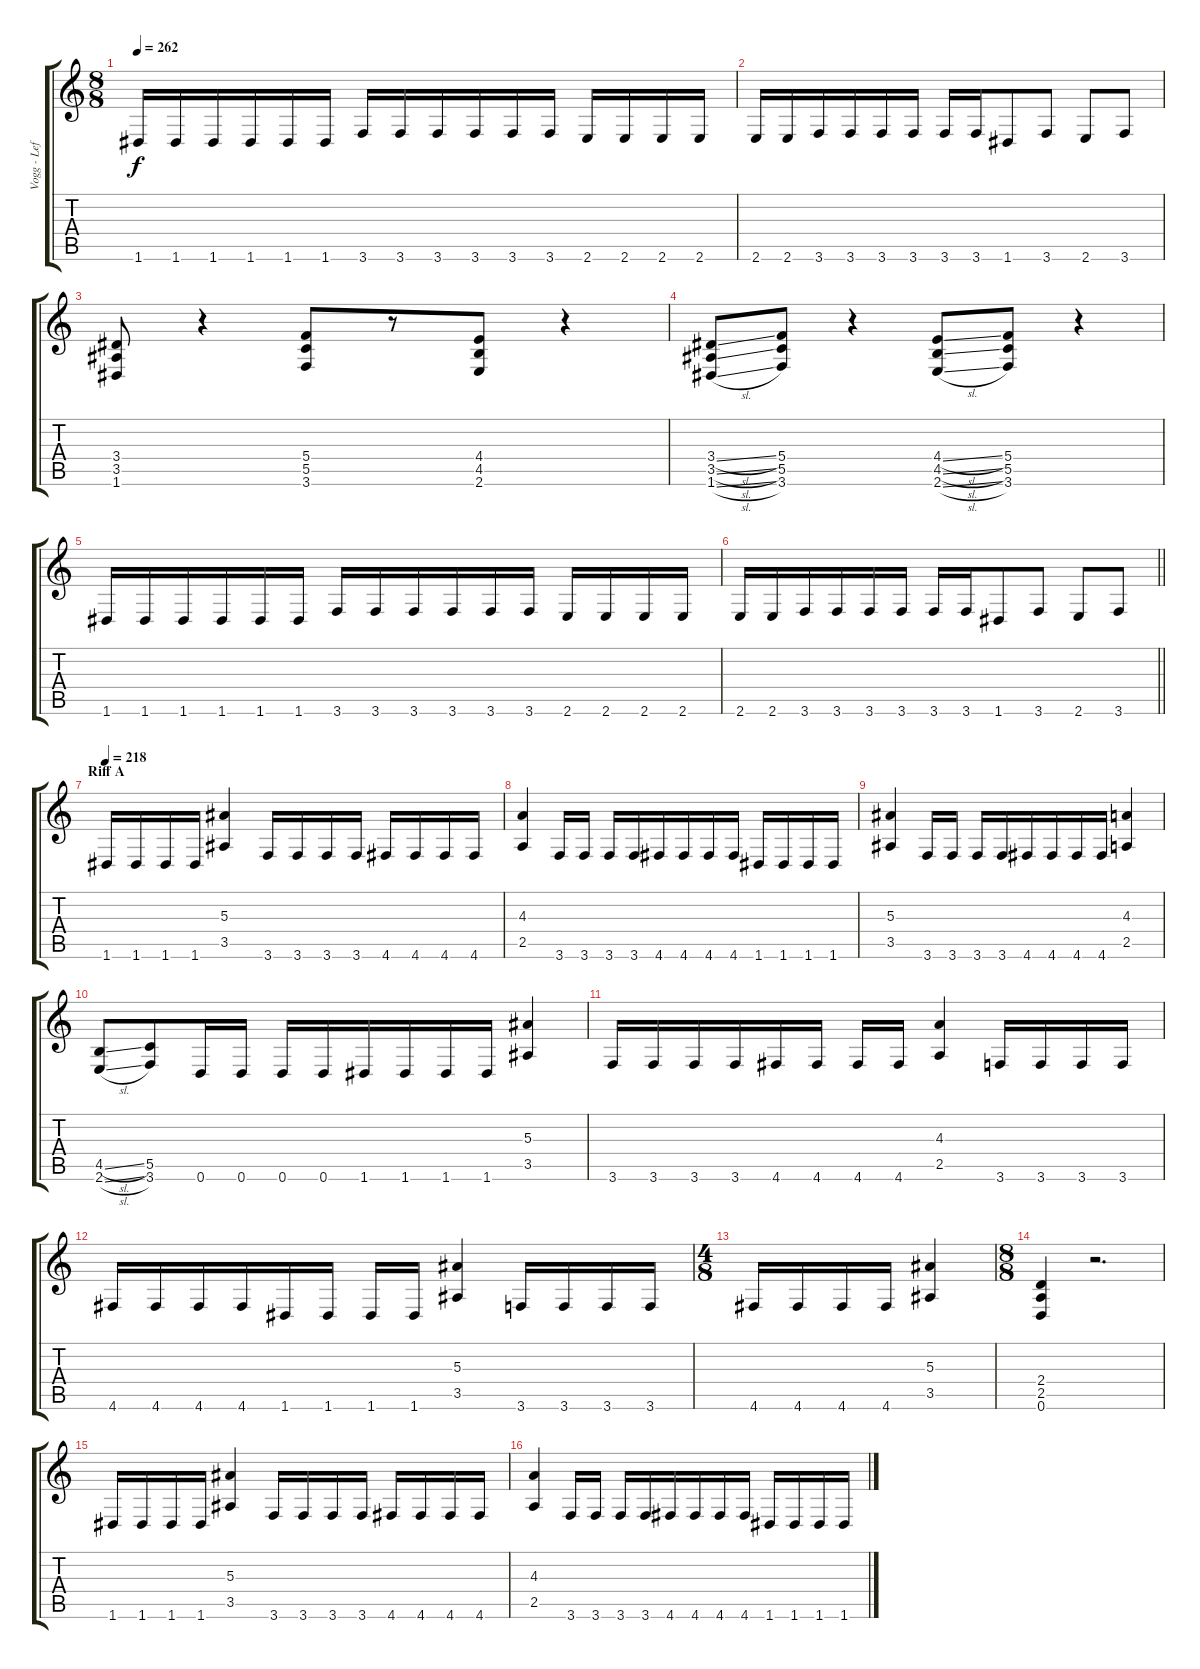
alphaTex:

\track ("Vogg - Left" "Vogg - Lef") {instrument distortionguitar}
\staff {score tabs}
\tuning (D4 A3 F3 C3 G2 D2) {hide}
\ts (8 8)
\tempo 262
\clef g2
\ks c
1.6.16{dy f} 1.6.16 1.6.16 1.6.16 1.6.16 1.6.16 3.6.16 3.6.16 3.6.16 3.6.16 3.6.16 3.6.16 2.6.16 2.6.16 2.6.16 2.6.16 |
2.6.16 2.6.16 3.6.16 3.6.16 3.6.16 3.6.16 3.6.16 3.6.16 1.6.8 3.6.8 2.6.8 3.6.8 |
(3.4 3.5 1.6).8 r.4 (5.4 5.5 3.6).8 r.8 (4.4 4.5 2.6).8 r.4 |
(3.4{sl} 3.5{sl} 1.6{sl}).8 (5.4 5.5 3.6).8 r.4 (4.4{sl} 4.5{sl} 2.6{sl}).8 (5.4 5.5 3.6).8 r.4 |
1.6.16 1.6.16 1.6.16 1.6.16 1.6.16 1.6.16 3.6.16 3.6.16 3.6.16 3.6.16 3.6.16 3.6.16 2.6.16 2.6.16 2.6.16 2.6.16 |
\barLineRight lightlight
2.6.16 2.6.16 3.6.16 3.6.16 3.6.16 3.6.16 3.6.16 3.6.16 1.6.8 3.6.8 2.6.8 3.6.8 |
\section ("" "Riff A")
\tempo 218
1.6.16 1.6.16 1.6.16 1.6.16 (5.3 3.5).4 3.6.16 3.6.16 3.6.16 3.6.16 4.6.16 4.6.16 4.6.16 4.6.16 |
(4.3 2.5).4 3.6.16 3.6.16 3.6.16 3.6.16 4.6.16 4.6.16 4.6.16 4.6.16 1.6.16 1.6.16 1.6.16 1.6.16 |
(5.3 3.5).4 3.6.16 3.6.16 3.6.16 3.6.16 4.6.16 4.6.16 4.6.16 4.6.16 (4.3 2.5).4 |
(4.5{sl} 2.6{sl}).8 (5.5 3.6).8 0.6.16 0.6.16 0.6.16 0.6.16 1.6.16 1.6.16 1.6.16 1.6.16 (5.3 3.5).4 |
3.6.16 3.6.16 3.6.16 3.6.16 4.6.16 4.6.16 4.6.16 4.6.16 (4.3 2.5).4 3.6.16 3.6.16 3.6.16 3.6.16 |
4.6.16 4.6.16 4.6.16 4.6.16 1.6.16 1.6.16 1.6.16 1.6.16 (5.3 3.5).4 3.6.16 3.6.16 3.6.16 3.6.16 |
\ts (4 8)
4.6.16 4.6.16 4.6.16 4.6.16 (5.3 3.5).4 |
\ts (8 8)
(2.4 2.5 0.6).4 r.2{d} |
1.6.16 1.6.16 1.6.16 1.6.16 (5.3 3.5).4 3.6.16 3.6.16 3.6.16 3.6.16 4.6.16 4.6.16 4.6.16 4.6.16 |
(4.3 2.5).4 3.6.16 3.6.16 3.6.16 3.6.16 4.6.16 4.6.16 4.6.16 4.6.16 1.6.16 1.6.16 1.6.16 1.6.16
